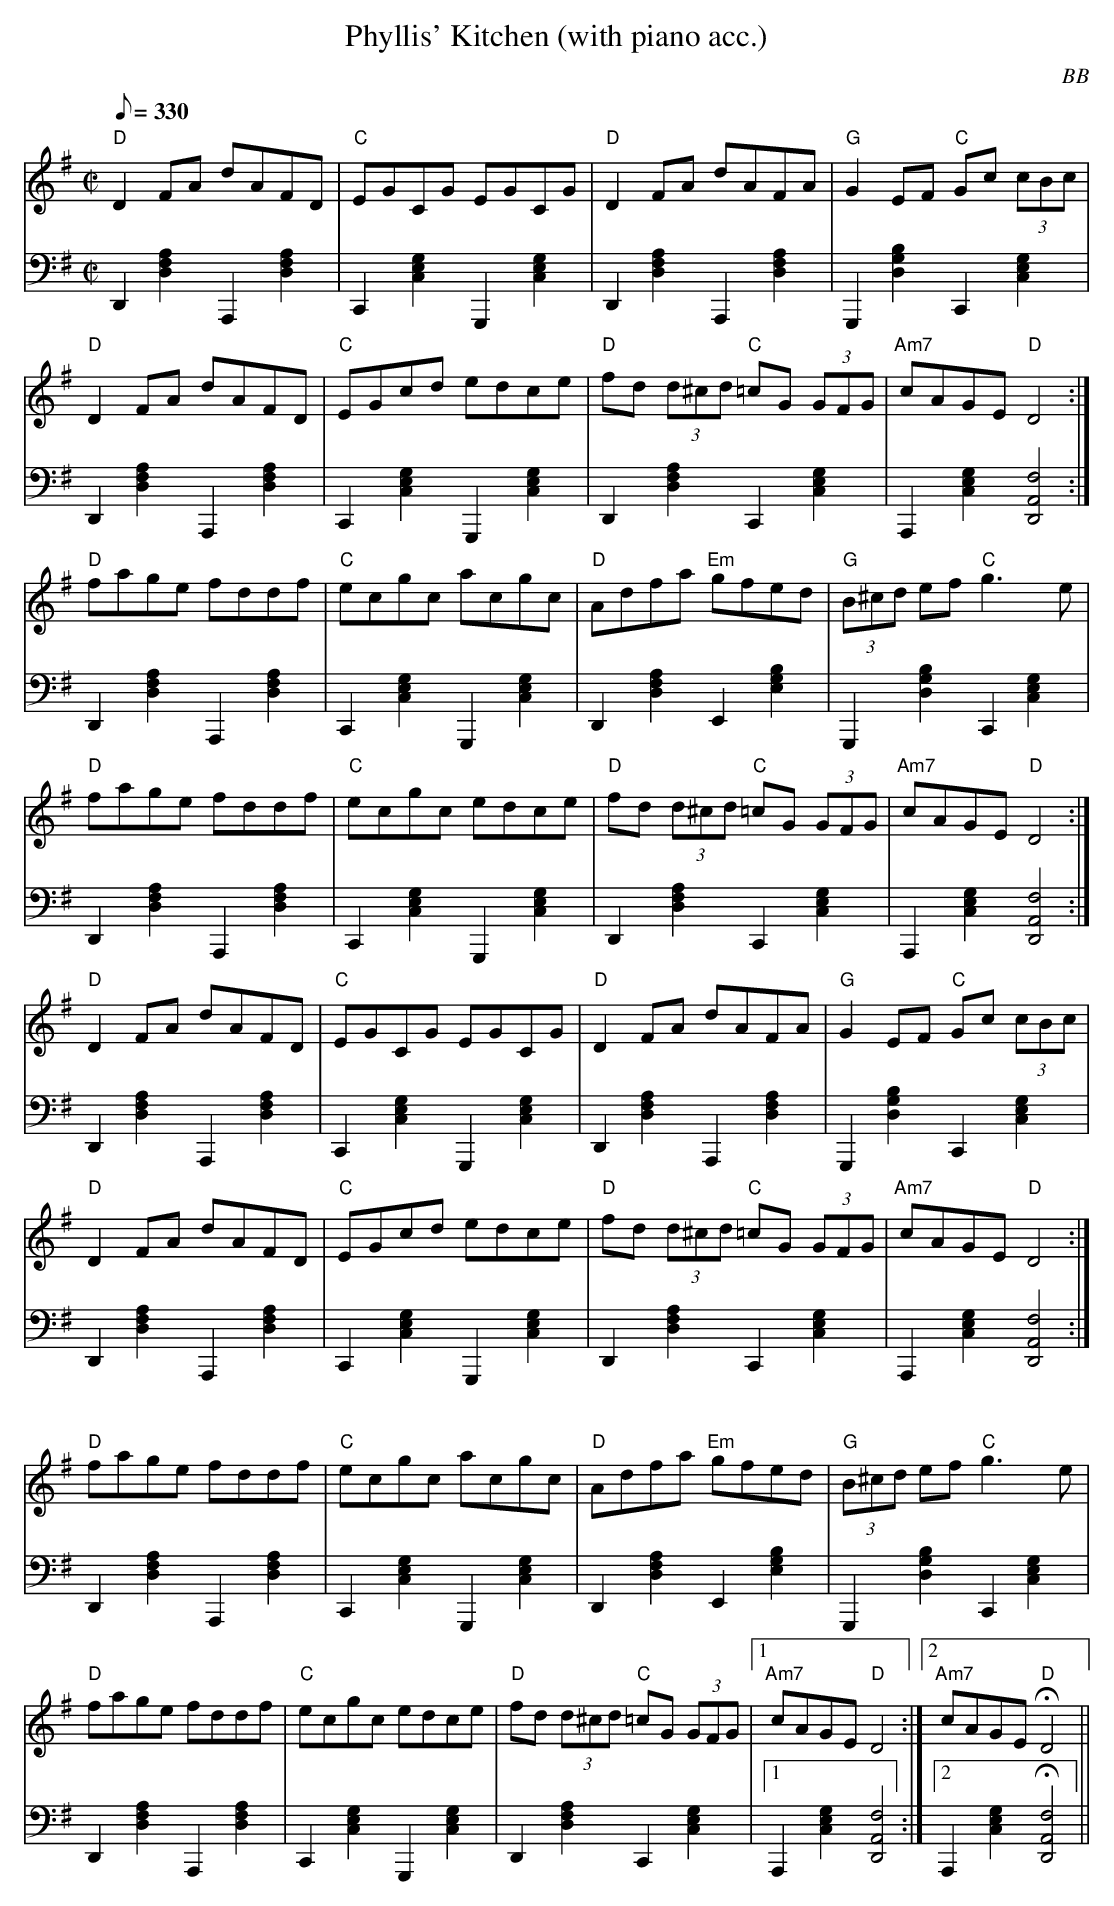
X:1
T: Phyllis' Kitchen (with piano acc.)
C: BB
Q: 1/8=330
M: C|
L: 1/8
V: 1 program 1 110 %fiddle
V: 2 volume=70 clef=bass m=D program 1 01
K: Dmix
[V:1] "D"D2 FA dAFD|"C"EGCG EGCG|"D"D2 FA dAFA|"G"G2 EF "C"Gc (3cBc|
[V:2] D,2[A2D2F2]A,,2[A2D2F2]|C,2[E2G2C2]G,,2[E2C2G2]|D,2[A2D2F2]A,,2[A2D2F2]|\
G,,2[G2B2D2]C,2[E2G2C2]|
[V:1] "D"D2 FA dAFD|"C"EGcd edce|"D"fd (3d^cd "C"=cG (3GFG|"Am7"cAGE "D"D4 :|
[V:2] D,2[A2D2F2]A,,2[A2D2F2]|C,2[E2G2C2]G,,2[E2C2G2]|D,2[A2D2F2]C,2[E2G2C2]|\
A,,2[G2C2E2][D,4A,4F4]:|
[V:1] "D"fage fddf|"C"ecgc acgc|"D"Adfa "Em"gfed|"G"(3B^cd ef "C"g3 e|
[V:2] D,2[A2D2F2]A,,2[A2D2F2]|C,2[E2G2C2]G,,2[E2C2G2]|D,2[A2D2F2]E,2[E2B2G2]|\
G,,2[G2B2D2]C,2[E2G2C2]|
[V:1] "D"fage fddf|"C"ecgc edce|"D"fd (3d^cd "C"=cG (3GFG|"Am7"cAGE "D"D4 :|
[V:2] D,2[A2D2F2]A,,2[A2D2F2]|C,2[E2G2C2]G,,2[E2C2G2]|D,2[A2D2F2]C,2[E2G2C2]|
A,,2[G2C2E2][D,4A,4F4] :|
[V:1] "D"D2 FA dAFD|"C"EGCG EGCG|"D"D2 FA dAFA|"G"G2 EF "C"Gc (3cBc|
[V:2] D,2[A2D2F2]A,,2[A2D2F2]|C,2[E2G2C2]G,,2[E2C2G2]|D,2[A2D2F2]A,,2[A2D2F2]|\
G,,2[G2B2D2]C,2[E2G2C2]|
[V:1] "D"D2 FA dAFD|"C"EGcd edce|"D"fd (3d^cd "C"=cG (3GFG|"Am7"cAGE "D"D4 :|
[V:2] D,2[A2D2F2]A,,2[A2D2F2]|C,2[E2G2C2]G,,2[E2C2G2]|D,2[A2D2F2]C,2[E2G2C2]|\
A,,2[G2C2E2][D,4A,4F4]:|
[V:1] "D"fage fddf|"C"ecgc acgc|"D"Adfa "Em"gfed|"G"(3B^cd ef "C"g3 e|
[V:2] D,2[A2D2F2]A,,2[A2D2F2]|C,2[E2G2C2]G,,2[E2C2G2]|D,2[A2D2F2]E,2[E2B2G2]|\
G,,2[G2B2D2]C,2[E2G2C2]|
[V:1] "D"fage fddf|"C"ecgc edce|"D"fd (3d^cd "C"=cG (3GFG|1 "Am7"cAGE "D"D4 :|2\
"Am7"cAGE "D"HD4 ||
[V:2] D,2[A2D2F2]A,,2[A2D2F2]|C,2[E2G2C2]G,,2[E2C2G2]|D,2[A2D2F2]C,2[E2G2C2]|1\
A,,2[G2C2E2][D,4A,4F4] :|2 A,,2[G2C2E2] H[D,4A,4F4] ||
